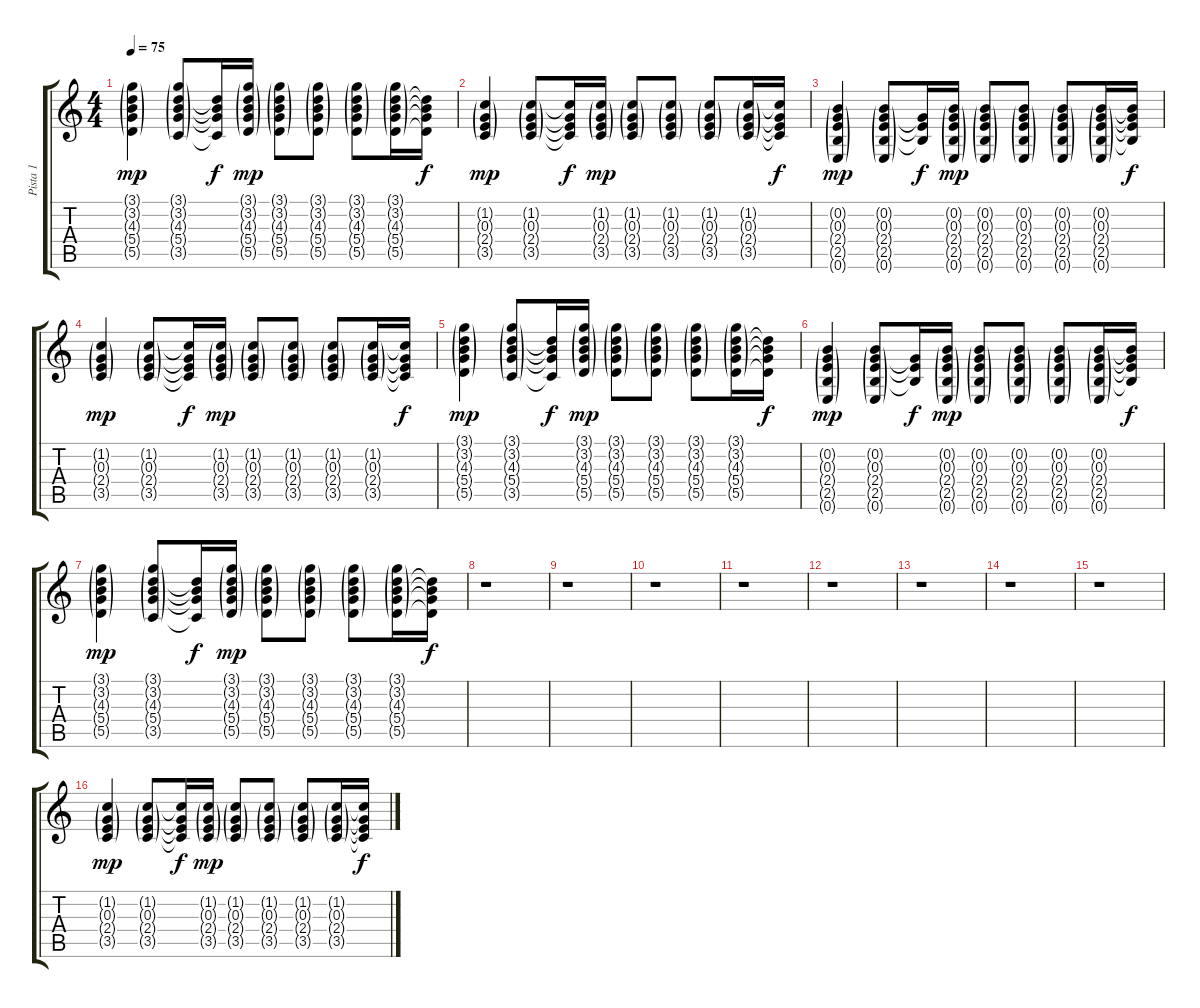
\track ("Pista 1" "Pista 1") {instrument acousticguitarsteel}
\staff {score tabs}
\tuning (E4 B3 G3 D3 A2 E2) {hide}
\ts (4 4)
\tempo 75
\clef g2
\ks c
(3.1{g} 3.2{g} 4.3{g} 5.4{g} 5.5{g}).4{dy mp} (3.1{g} 3.2{g} 4.3{g} 5.4{g} 3.5{g}).8 (3.2{t} 4.3{t} 5.4{t} 3.5{t}).16{dy f} (3.1{g} 3.2{g} 4.3{g} 5.4{g} 5.5{g}).16{dy mp} (3.1{g} 3.2{g} 4.3{g} 5.4{g} 5.5{g}).8 (3.1{g} 3.2{g} 4.3{g} 5.4{g} 5.5{g}).8 (3.1{g} 3.2{g} 4.3{g} 5.4{g} 5.5{g}).8 (3.1{g} 3.2{g} 4.3{g} 5.4{g} 5.5{g}).16 (3.2{t} 4.3{t} 5.4{t} 5.5{t}).16{dy f} |
(1.2{g} 0.3{g} 2.4{g} 3.5{g}).4{dy mp} (1.2{g} 0.3{g} 2.4{g} 3.5{g}).8 (1.2{t} 0.3{t} 2.4{t} 3.5{t}).16{dy f} (1.2{g} 0.3{g} 2.4{g} 3.5{g}).16{dy mp} (1.2{g} 0.3{g} 2.4{g} 3.5{g}).8 (1.2{g} 0.3{g} 2.4{g} 3.5{g}).8 (1.2{g} 0.3{g} 2.4{g} 3.5{g}).8 (1.2{g} 0.3{g} 2.4{g} 3.5{g}).16 (1.2{t} 0.3{t} 2.4{t} 3.5{t}).16{dy f} |
(0.2{g} 0.3{g} 2.4{g} 2.5{g} 0.6{g}).4{dy mp} (0.2{g} 0.3{g} 2.4{g} 2.5{g} 0.6{g}).8 (0.3{t} 2.4{t} 2.5{t}).16{dy f} (0.2{g} 0.3{g} 2.4{g} 2.5{g} 0.6{g}).16{dy mp} (0.2{g} 0.3{g} 2.4{g} 2.5{g} 0.6{g}).8 (0.2{g} 0.3{g} 2.4{g} 2.5{g} 0.6{g}).8 (0.2{g} 0.3{g} 2.4{g} 2.5{g} 0.6{g}).8 (0.2{g} 0.3{g} 2.4{g} 2.5{g} 0.6{g}).16 (0.2{t} 0.3{t} 2.4{t} 2.5{t}).16{dy f} |
(1.2{g} 0.3{g} 2.4{g} 3.5{g}).4{dy mp} (1.2{g} 0.3{g} 2.4{g} 3.5{g}).8 (1.2{t} 0.3{t} 2.4{t} 3.5{t}).16{dy f} (1.2{g} 0.3{g} 2.4{g} 3.5{g}).16{dy mp} (1.2{g} 0.3{g} 2.4{g} 3.5{g}).8 (1.2{g} 0.3{g} 2.4{g} 3.5{g}).8 (1.2{g} 0.3{g} 2.4{g} 3.5{g}).8 (1.2{g} 0.3{g} 2.4{g} 3.5{g}).16 (1.2{t} 0.3{t} 2.4{t} 3.5{t}).16{dy f} |
(3.1{g} 3.2{g} 4.3{g} 5.4{g} 5.5{g}).4{dy mp} (3.1{g} 3.2{g} 4.3{g} 5.4{g} 3.5{g}).8 (3.2{t} 4.3{t} 5.4{t} 3.5{t}).16{dy f} (3.1{g} 3.2{g} 4.3{g} 5.4{g} 5.5{g}).16{dy mp} (3.1{g} 3.2{g} 4.3{g} 5.4{g} 5.5{g}).8 (3.1{g} 3.2{g} 4.3{g} 5.4{g} 5.5{g}).8 (3.1{g} 3.2{g} 4.3{g} 5.4{g} 5.5{g}).8 (3.1{g} 3.2{g} 4.3{g} 5.4{g} 5.5{g}).16 (3.2{t} 4.3{t} 5.4{t} 5.5{t}).16{dy f} |
(0.2{g} 0.3{g} 2.4{g} 2.5{g} 0.6{g}).4{dy mp} (0.2{g} 0.3{g} 2.4{g} 2.5{g} 0.6{g}).8 (0.3{t} 2.4{t} 2.5{t}).16{dy f} (0.2{g} 0.3{g} 2.4{g} 2.5{g} 0.6{g}).16{dy mp} (0.2{g} 0.3{g} 2.4{g} 2.5{g} 0.6{g}).8 (0.2{g} 0.3{g} 2.4{g} 2.5{g} 0.6{g}).8 (0.2{g} 0.3{g} 2.4{g} 2.5{g} 0.6{g}).8 (0.2{g} 0.3{g} 2.4{g} 2.5{g} 0.6{g}).16 (0.2{t} 0.3{t} 2.4{t} 2.5{t}).16{dy f} |
(3.1{g} 3.2{g} 4.3{g} 5.4{g} 5.5{g}).4{dy mp} (3.1{g} 3.2{g} 4.3{g} 5.4{g} 3.5{g}).8 (3.2{t} 4.3{t} 5.4{t} 3.5{t}).16{dy f} (3.1{g} 3.2{g} 4.3{g} 5.4{g} 5.5{g}).16{dy mp} (3.1{g} 3.2{g} 4.3{g} 5.4{g} 5.5{g}).8 (3.1{g} 3.2{g} 4.3{g} 5.4{g} 5.5{g}).8 (3.1{g} 3.2{g} 4.3{g} 5.4{g} 5.5{g}).8 (3.1{g} 3.2{g} 4.3{g} 5.4{g} 5.5{g}).16 (3.2{t} 4.3{t} 5.4{t} 5.5{t}).16{dy f} |
r.1 |
r.1 |
r.1 |
r.1 |
r.1 |
r.1 |
r.1 |
r.1 |
(1.2{g} 0.3{g} 2.4{g} 3.5{g}).4{dy mp} (1.2{g} 0.3{g} 2.4{g} 3.5{g}).8 (1.2{t} 0.3{t} 2.4{t} 3.5{t}).16{dy f} (1.2{g} 0.3{g} 2.4{g} 3.5{g}).16{dy mp} (1.2{g} 0.3{g} 2.4{g} 3.5{g}).8 (1.2{g} 0.3{g} 2.4{g} 3.5{g}).8 (1.2{g} 0.3{g} 2.4{g} 3.5{g}).8 (1.2{g} 0.3{g} 2.4{g} 3.5{g}).16 (1.2{t} 0.3{t} 2.4{t} 3.5{t}).16{dy f}
